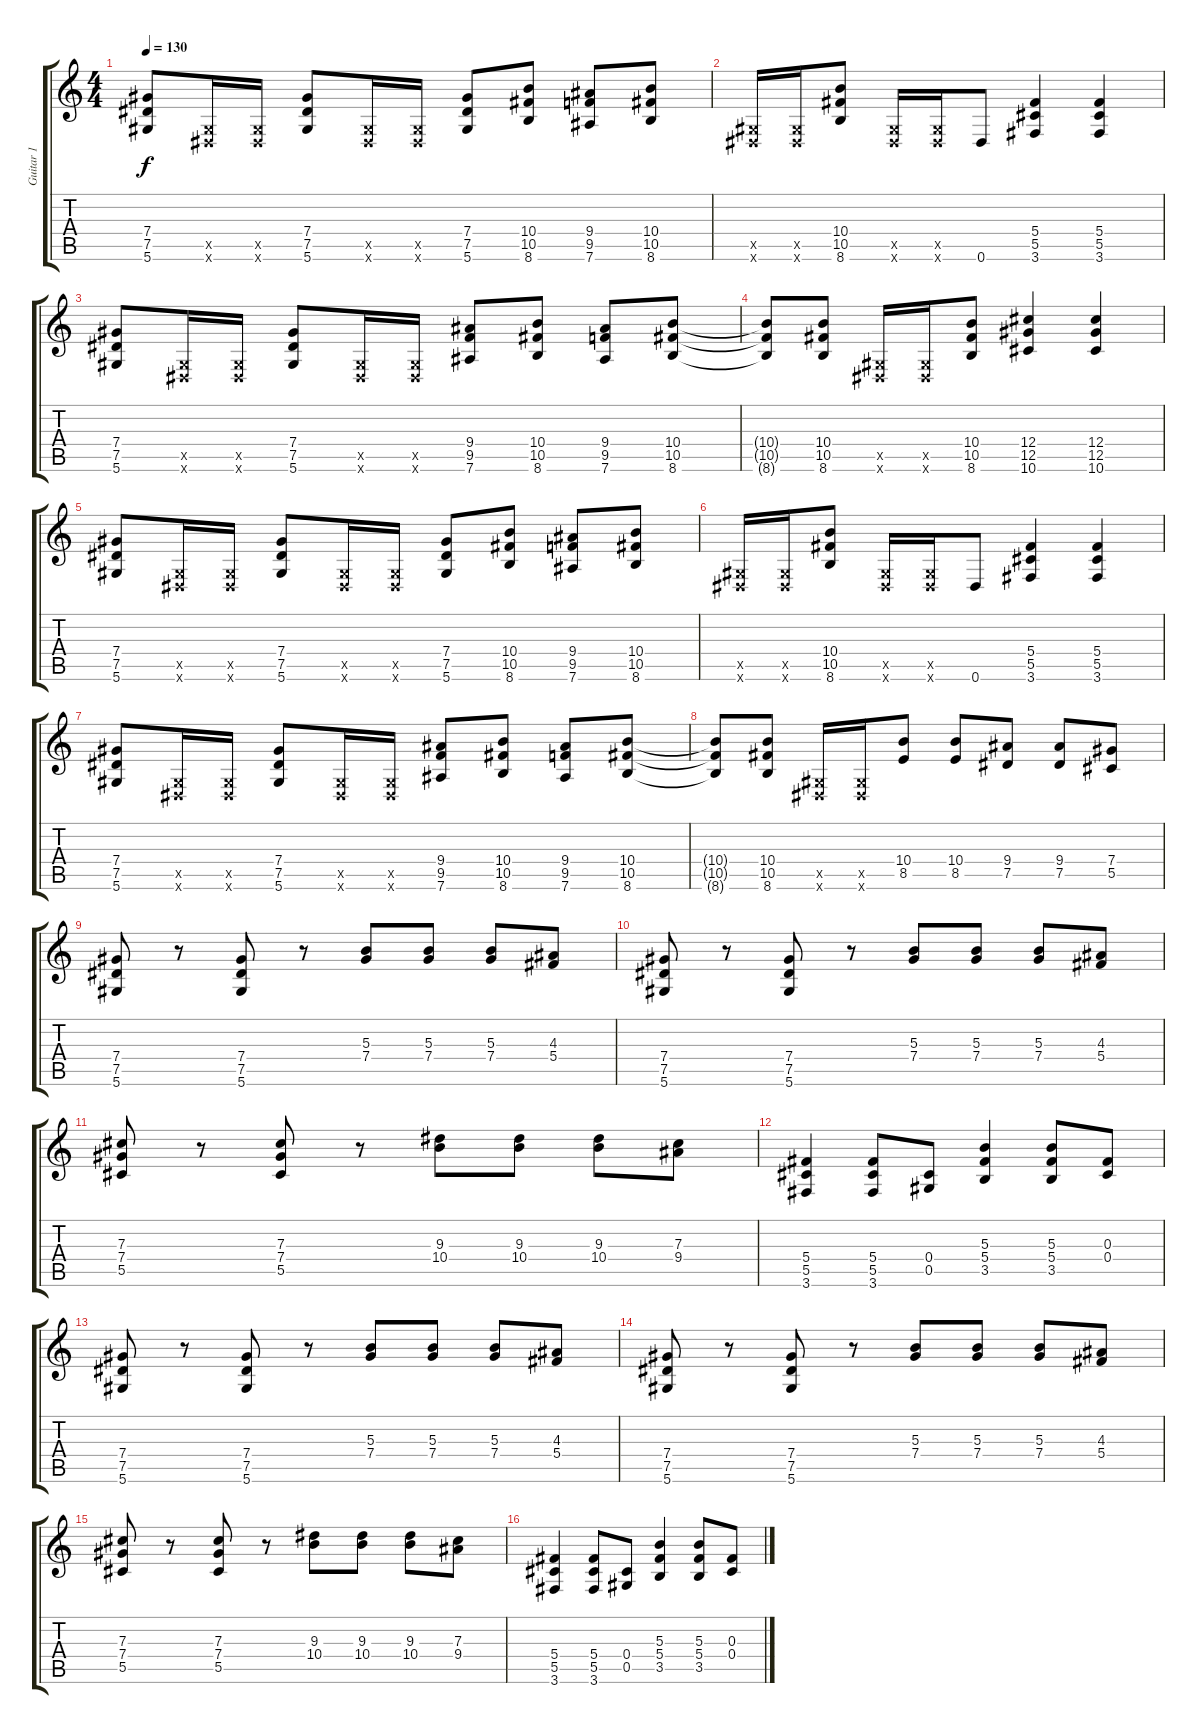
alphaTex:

\track ("Guitar 1" "Guitar 1") {instrument distortionguitar}
\staff {score tabs}
\tuning (Eb4 Bb3 Gb3 Db3 Ab2 Eb2) {hide}
\ts (4 4)
\tempo 130
\clef g2
\ks c
(7.4 7.5 5.6).8{dy f} (0.5{x} 0.6{x}).16 (0.5{x} 0.6{x}).16 (7.4 7.5 5.6).8 (0.5{x} 0.6{x}).16 (0.5{x} 0.6{x}).16 (7.4 7.5 5.6).8 (10.4 10.5 8.6).8 (9.4 9.5 7.6).8 (10.4 10.5 8.6).8 |
(0.5{x} 0.6{x}).16 (0.5{x} 0.6{x}).16 (10.4 10.5 8.6).8 (0.5{x} 0.6{x}).16 (0.5{x} 0.6{x}).16 0.6.8 (5.4 5.5 3.6).4 (5.4 5.5 3.6).4 |
(7.4 7.5 5.6).8 (0.5{x} 0.6{x}).16 (0.5{x} 0.6{x}).16 (7.4 7.5 5.6).8 (0.5{x} 0.6{x}).16 (0.5{x} 0.6{x}).16 (9.4 9.5 7.6).8 (10.4 10.5 8.6).8 (9.4 9.5 7.6).8 (10.4 10.5 8.6).8 |
(10.4{t} 10.5{t} 8.6{t}).8 (10.4 10.5 8.6).8 (0.5{x} 0.6{x}).16 (0.5{x} 0.6{x}).16 (10.4 10.5 8.6).8 (12.4 12.5 10.6).4 (12.4 12.5 10.6).4 |
(7.4 7.5 5.6).8 (0.5{x} 0.6{x}).16 (0.5{x} 0.6{x}).16 (7.4 7.5 5.6).8 (0.5{x} 0.6{x}).16 (0.5{x} 0.6{x}).16 (7.4 7.5 5.6).8 (10.4 10.5 8.6).8 (9.4 9.5 7.6).8 (10.4 10.5 8.6).8 |
(0.5{x} 0.6{x}).16 (0.5{x} 0.6{x}).16 (10.4 10.5 8.6).8 (0.5{x} 0.6{x}).16 (0.5{x} 0.6{x}).16 0.6.8 (5.4 5.5 3.6).4 (5.4 5.5 3.6).4 |
(7.4 7.5 5.6).8 (0.5{x} 0.6{x}).16 (0.5{x} 0.6{x}).16 (7.4 7.5 5.6).8 (0.5{x} 0.6{x}).16 (0.5{x} 0.6{x}).16 (9.4 9.5 7.6).8 (10.4 10.5 8.6).8 (9.4 9.5 7.6).8 (10.4 10.5 8.6).8 |
(10.4{t} 10.5{t} 8.6{t}).8 (10.4 10.5 8.6).8 (0.5{x} 0.6{x}).16 (0.5{x} 0.6{x}).16 (10.4 8.5).8 (10.4 8.5).8 (9.4 7.5).8 (9.4 7.5).8 (7.4 5.5).8 |
(7.4 7.5 5.6).8 r.8 (7.4 7.5 5.6).8 r.8 (5.3 7.4).8 (5.3 7.4).8 (5.3 7.4).8 (4.3 5.4).8 |
(7.4 7.5 5.6).8 r.8 (7.4 7.5 5.6).8 r.8 (5.3 7.4).8 (5.3 7.4).8 (5.3 7.4).8 (4.3 5.4).8 |
(7.3 7.4 5.5).8 r.8 (7.3 7.4 5.5).8 r.8 (9.3 10.4).8 (9.3 10.4).8 (9.3 10.4).8 (7.3 9.4).8 |
(5.4 5.5 3.6).4 (5.4 5.5 3.6).8 (0.4 0.5).8 (5.3 5.4 3.5).4 (5.3 5.4 3.5).8 (0.3 0.4).8 |
(7.4 7.5 5.6).8 r.8 (7.4 7.5 5.6).8 r.8 (5.3 7.4).8 (5.3 7.4).8 (5.3 7.4).8 (4.3 5.4).8 |
(7.4 7.5 5.6).8 r.8 (7.4 7.5 5.6).8 r.8 (5.3 7.4).8 (5.3 7.4).8 (5.3 7.4).8 (4.3 5.4).8 |
(7.3 7.4 5.5).8 r.8 (7.3 7.4 5.5).8 r.8 (9.3 10.4).8 (9.3 10.4).8 (9.3 10.4).8 (7.3 9.4).8 |
(5.4 5.5 3.6).4 (5.4 5.5 3.6).8 (0.4 0.5).8 (5.3 5.4 3.5).4 (5.3 5.4 3.5).8 (0.3 0.4).8
